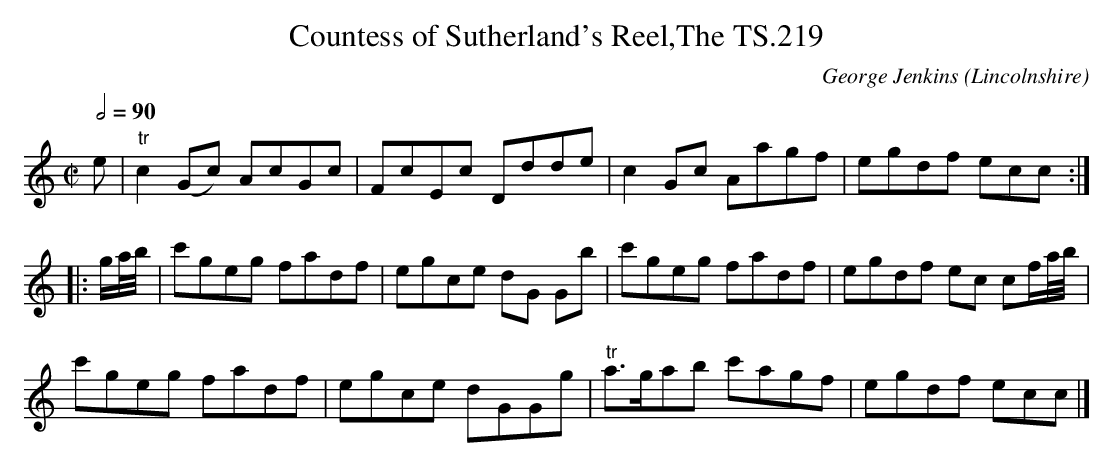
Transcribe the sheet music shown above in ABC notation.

X:1
T:Countess of Sutherland's Reel,The TS.219
C:George Jenkins
L:1/8
M:C|
O:Lincolnshire
Q:1/2=90
K:C
e|"tr"c2(Gc) AcGc|FcEc Ddde|c2Gc Aagf|egdf ecc:|!
|:g/a//b//|c'geg fadf|egce dG Gb|c'geg fadf|egdf ec cf/a//b//|!
c'geg fadf|egce dGGg|"tr"a>gab c'agf|egdf ecc|]
